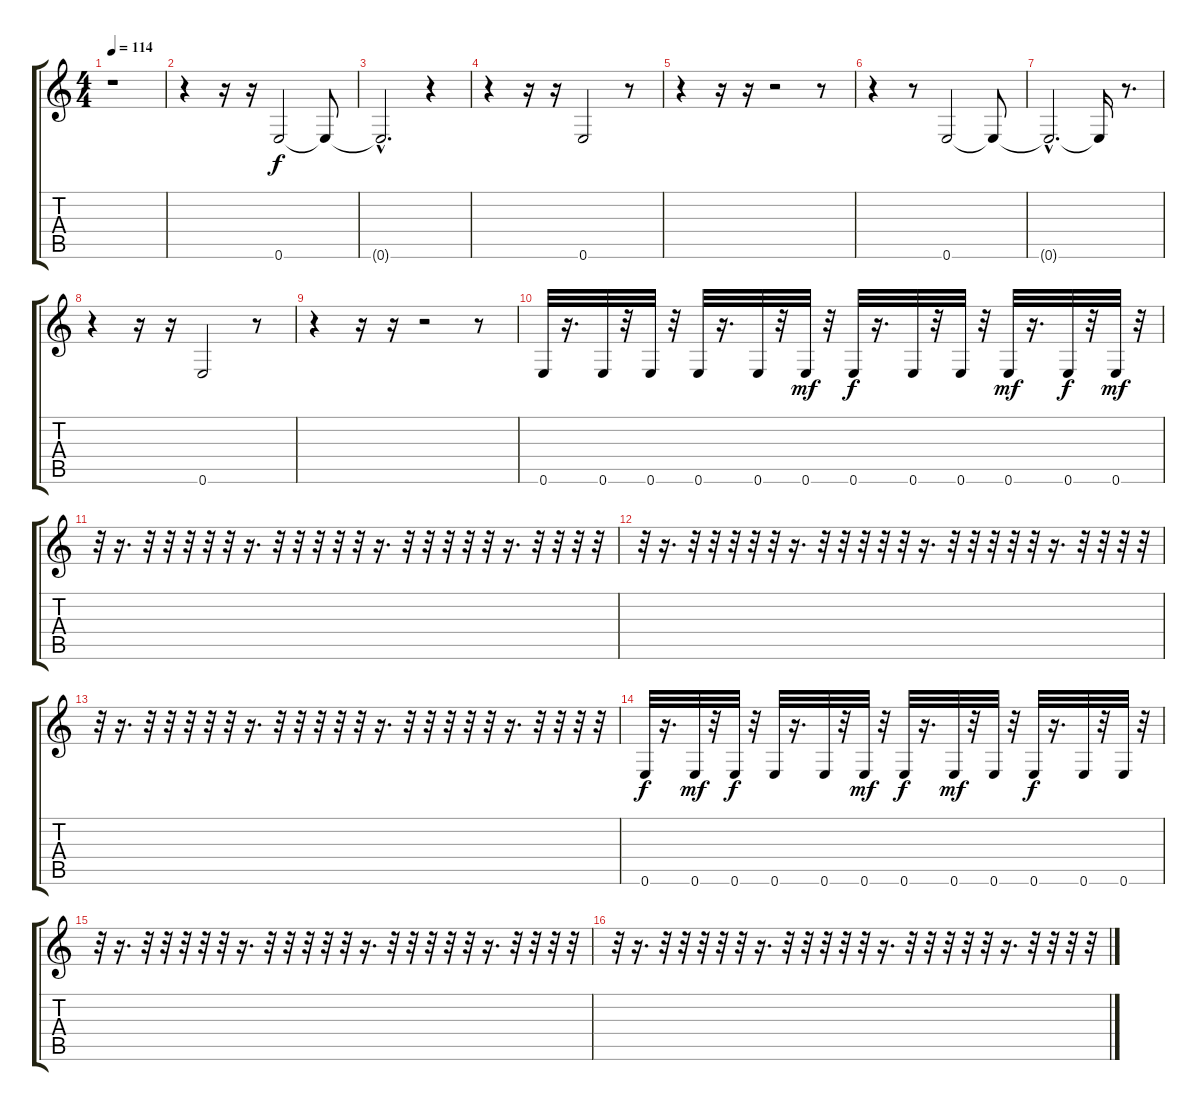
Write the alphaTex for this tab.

\track "" {instrument synthbass2}
\staff {score tabs}
\tuning (E4 B3 G3 D3 A2 E2) {hide}
\ts (4 4)
\tempo 114
\clef g2
\ks c
r.1{dy f instrument synthbass2} |
r.4 r.16 r.16 0.6.2 0.6{t}.8 |
0.6{hac t}.2{d} r.4 |
r.4 r.16 r.16 0.6.2 r.8 |
r.4 r.16 r.16 r.2 r.8 |
r.4 r.8 0.6.2 0.6{t}.8 |
0.6{hac t}.2{d} 0.6{t}.16 r.8{d} |
r.4 r.16 r.16 0.6.2 r.8 |
r.4 r.16 r.16 r.2 r.8 |
0.6.32 r.16{d} 0.6.32 r.32 0.6.32 r.32 0.6.32 r.16{d} 0.6.32 r.32 0.6.32{dy mf} r.32 0.6.32{dy f} r.16{d} 0.6.32 r.32 0.6.32 r.32 0.6.32{dy mf} r.16{d} 0.6.32{dy f} r.32 0.6.32{dy mf} r.32 |
r.32 r.16{d} r.32 r.32 r.32 r.32 r.32 r.16{d} r.32 r.32 r.32 r.32 r.32 r.16{d} r.32 r.32 r.32 r.32 r.32 r.16{d} r.32 r.32 r.32 r.32 |
r.32 r.16{d} r.32 r.32 r.32 r.32 r.32 r.16{d} r.32 r.32 r.32 r.32 r.32 r.16{d} r.32 r.32 r.32 r.32 r.32 r.16{d} r.32 r.32 r.32 r.32 |
r.32 r.16{d} r.32 r.32 r.32 r.32 r.32 r.16{d} r.32 r.32 r.32 r.32 r.32 r.16{d} r.32 r.32 r.32 r.32 r.32 r.16{d} r.32 r.32 r.32 r.32 |
0.6.32{dy f} r.16{d} 0.6.32{dy mf} r.32 0.6.32{dy f} r.32 0.6.32 r.16{d} 0.6.32 r.32 0.6.32{dy mf} r.32 0.6.32{dy f} r.16{d} 0.6.32{dy mf} r.32 0.6.32 r.32 0.6.32{dy f} r.16{d} 0.6.32 r.32 0.6.32 r.32 |
r.32 r.16{d} r.32 r.32 r.32 r.32 r.32 r.16{d} r.32 r.32 r.32 r.32 r.32 r.16{d} r.32 r.32 r.32 r.32 r.32 r.16{d} r.32 r.32 r.32 r.32 |
r.32 r.16{d} r.32 r.32 r.32 r.32 r.32 r.16{d} r.32 r.32 r.32 r.32 r.32 r.16{d} r.32 r.32 r.32 r.32 r.32 r.16{d} r.32 r.32 r.32 r.32
